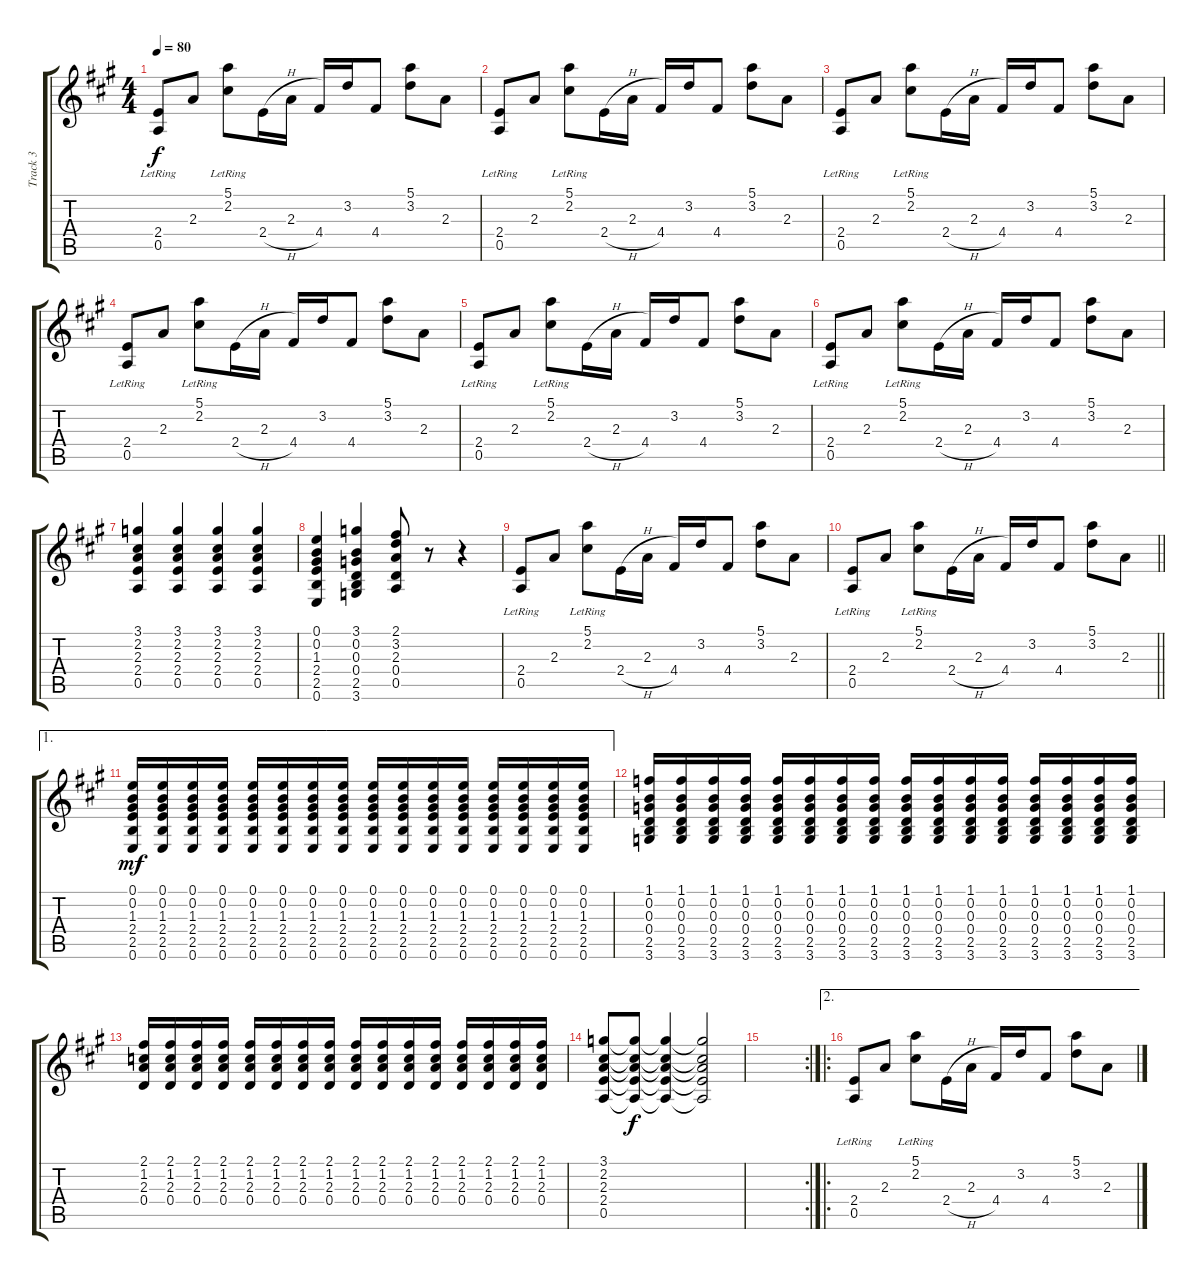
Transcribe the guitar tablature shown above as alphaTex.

\track ("Track 3" "Track 3") {instrument electricguitarjazz}
\staff {score tabs}
\tuning (E4 B3 G3 D3 A2 E2) {hide}
\ts (4 4)
\tempo 80
\clef g2
\ks a
(2.4{lr} 0.5{lr}).8{dy f} 2.3.8 (5.1{lr} 2.2).8 2.4{h}.16 2.3.16 4.4.16 3.2.16 4.4.8 (5.1 3.2).8 2.3.8 |
(2.4{lr} 0.5{lr}).8 2.3.8 (5.1{lr} 2.2).8 2.4{h}.16 2.3.16 4.4.16 3.2.16 4.4.8 (5.1 3.2).8 2.3.8 |
(2.4{lr} 0.5{lr}).8 2.3.8 (5.1{lr} 2.2).8 2.4{h}.16 2.3.16 4.4.16 3.2.16 4.4.8 (5.1 3.2).8 2.3.8 |
(2.4{lr} 0.5{lr}).8 2.3.8 (5.1{lr} 2.2).8 2.4{h}.16 2.3.16 4.4.16 3.2.16 4.4.8 (5.1 3.2).8 2.3.8 |
(2.4{lr} 0.5{lr}).8 2.3.8 (5.1{lr} 2.2).8 2.4{h}.16 2.3.16 4.4.16 3.2.16 4.4.8 (5.1 3.2).8 2.3.8 |
(2.4{lr} 0.5{lr}).8 2.3.8 (5.1{lr} 2.2).8 2.4{h}.16 2.3.16 4.4.16 3.2.16 4.4.8 (5.1 3.2).8 2.3.8 |
(3.1 2.2 2.3 2.4 0.5).4 (3.1 2.2 2.3 2.4 0.5).4 (3.1 2.2 2.3 2.4 0.5).4 (3.1 2.2 2.3 2.4 0.5).4 |
(0.1 0.2 1.3 2.4 2.5 0.6).4 (3.1 0.2 0.3 0.4 2.5 3.6).4 (2.1 3.2 2.3 0.4 0.5).8 r.8 r.4 |
(2.4{lr} 0.5{lr}).8 2.3.8 (5.1{lr} 2.2).8 2.4{h}.16 2.3.16 4.4.16 3.2.16 4.4.8 (5.1 3.2).8 2.3.8 |
\barLineRight lightlight
(2.4{lr} 0.5{lr}).8 2.3.8 (5.1{lr} 2.2).8 2.4{h}.16 2.3.16 4.4.16 3.2.16 4.4.8 (5.1 3.2).8 2.3.8 |
\ae 1
(0.1 0.2 1.3 2.4 2.5 0.6).16{dy mf} (0.1 0.2 1.3 2.4 2.5 0.6).16 (0.1 0.2 1.3 2.4 2.5 0.6).16 (0.1 0.2 1.3 2.4 2.5 0.6).16 (0.1 0.2 1.3 2.4 2.5 0.6).16 (0.1 0.2 1.3 2.4 2.5 0.6).16 (0.1 0.2 1.3 2.4 2.5 0.6).16 (0.1 0.2 1.3 2.4 2.5 0.6).16 (0.1 0.2 1.3 2.4 2.5 0.6).16 (0.1 0.2 1.3 2.4 2.5 0.6).16 (0.1 0.2 1.3 2.4 2.5 0.6).16 (0.1 0.2 1.3 2.4 2.5 0.6).16 (0.1 0.2 1.3 2.4 2.5 0.6).16 (0.1 0.2 1.3 2.4 2.5 0.6).16 (0.1 0.2 1.3 2.4 2.5 0.6).16 (0.1 0.2 1.3 2.4 2.5 0.6).16 |
(1.1 0.2 0.3 0.4 2.5 3.6).16 (1.1 0.2 0.3 0.4 2.5 3.6).16 (1.1 0.2 0.3 0.4 2.5 3.6).16 (1.1 0.2 0.3 0.4 2.5 3.6).16 (1.1 0.2 0.3 0.4 2.5 3.6).16 (1.1 0.2 0.3 0.4 2.5 3.6).16 (1.1 0.2 0.3 0.4 2.5 3.6).16 (1.1 0.2 0.3 0.4 2.5 3.6).16 (1.1 0.2 0.3 0.4 2.5 3.6).16 (1.1 0.2 0.3 0.4 2.5 3.6).16 (1.1 0.2 0.3 0.4 2.5 3.6).16 (1.1 0.2 0.3 0.4 2.5 3.6).16 (1.1 0.2 0.3 0.4 2.5 3.6).16 (1.1 0.2 0.3 0.4 2.5 3.6).16 (1.1 0.2 0.3 0.4 2.5 3.6).16 (1.1 0.2 0.3 0.4 2.5 3.6).16 |
(2.1 1.2 2.3 0.4).16 (2.1 1.2 2.3 0.4).16 (2.1 1.2 2.3 0.4).16 (2.1 1.2 2.3 0.4).16 (2.1 1.2 2.3 0.4).16 (2.1 1.2 2.3 0.4).16 (2.1 1.2 2.3 0.4).16 (2.1 1.2 2.3 0.4).16 (2.1 1.2 2.3 0.4).16 (2.1 1.2 2.3 0.4).16 (2.1 1.2 2.3 0.4).16 (2.1 1.2 2.3 0.4).16 (2.1 1.2 2.3 0.4).16 (2.1 1.2 2.3 0.4).16 (2.1 1.2 2.3 0.4).16 (2.1 1.2 2.3 0.4).16 |
(3.1 2.2 2.3 2.4 0.5).8 (3.1{t} 2.2{t} 2.3{t} 2.4{t} 0.5{t}).8{dy f} (3.1{t} 2.2{t} 2.3{t} 2.4{t} 0.5{t}).4 (3.1{t} 2.2{t} 2.3{t} 2.4{t} 0.5{t}).2 |
\rc 2
|
\ae 2
\ro
(2.4{lr} 0.5{lr}).8 2.3.8 (5.1{lr} 2.2).8 2.4{h}.16 2.3.16 4.4.16 3.2.16 4.4.8 (5.1 3.2).8 2.3.8
